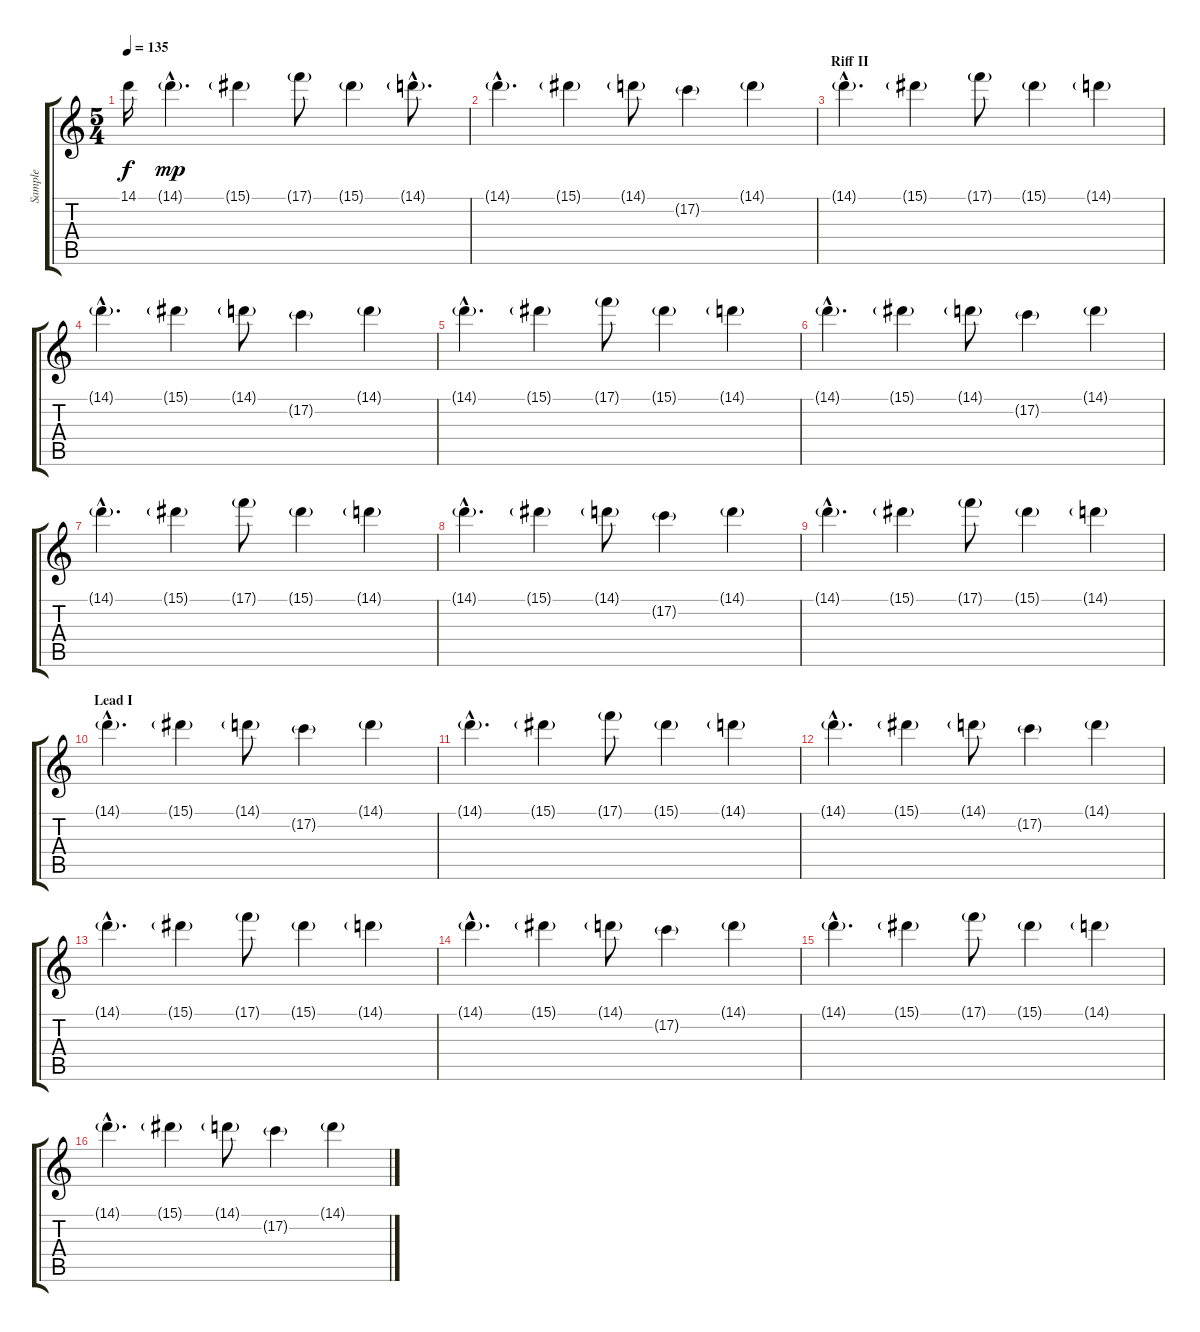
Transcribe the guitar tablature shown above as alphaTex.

\track ("Sample" "Sample") {instrument lead2sawtooth}
\staff {score tabs}
\tuning (C5 G4 Eb4 Bb3 F3 C3) {hide}
\ts (5 4)
\tempo 135
\clef g2
\ks c
14.1{t}.16{dy f} 14.1{g hac}.4{d dy mp} 15.1{g}.4 17.1{g}.8 15.1{g}.4 14.1{g hac}.8{d} |
14.1{g hac}.4{d} 15.1{g}.4 14.1{g}.8 17.2{g}.4 14.1{g}.4 |
\section ("" "Riff II")
14.1{g hac}.4{d} 15.1{g}.4 17.1{g}.8 15.1{g}.4 14.1{g}.4 |
14.1{g hac}.4{d} 15.1{g}.4 14.1{g}.8 17.2{g}.4 14.1{g}.4 |
14.1{g hac}.4{d} 15.1{g}.4 17.1{g}.8 15.1{g}.4 14.1{g}.4 |
14.1{g hac}.4{d} 15.1{g}.4 14.1{g}.8 17.2{g}.4 14.1{g}.4 |
14.1{g hac}.4{d} 15.1{g}.4 17.1{g}.8 15.1{g}.4 14.1{g}.4 |
14.1{g hac}.4{d} 15.1{g}.4 14.1{g}.8 17.2{g}.4 14.1{g}.4 |
14.1{g hac}.4{d} 15.1{g}.4 17.1{g}.8 15.1{g}.4 14.1{g}.4 |
\section ("" "Lead I")
14.1{g hac}.4{d} 15.1{g}.4 14.1{g}.8 17.2{g}.4 14.1{g}.4 |
14.1{g hac}.4{d} 15.1{g}.4 17.1{g}.8 15.1{g}.4 14.1{g}.4 |
14.1{g hac}.4{d} 15.1{g}.4 14.1{g}.8 17.2{g}.4 14.1{g}.4 |
14.1{g hac}.4{d} 15.1{g}.4 17.1{g}.8 15.1{g}.4 14.1{g}.4 |
14.1{g hac}.4{d} 15.1{g}.4 14.1{g}.8 17.2{g}.4 14.1{g}.4 |
14.1{g hac}.4{d} 15.1{g}.4 17.1{g}.8 15.1{g}.4 14.1{g}.4 |
14.1{g hac}.4{d} 15.1{g}.4 14.1{g}.8 17.2{g}.4 14.1{g}.4
